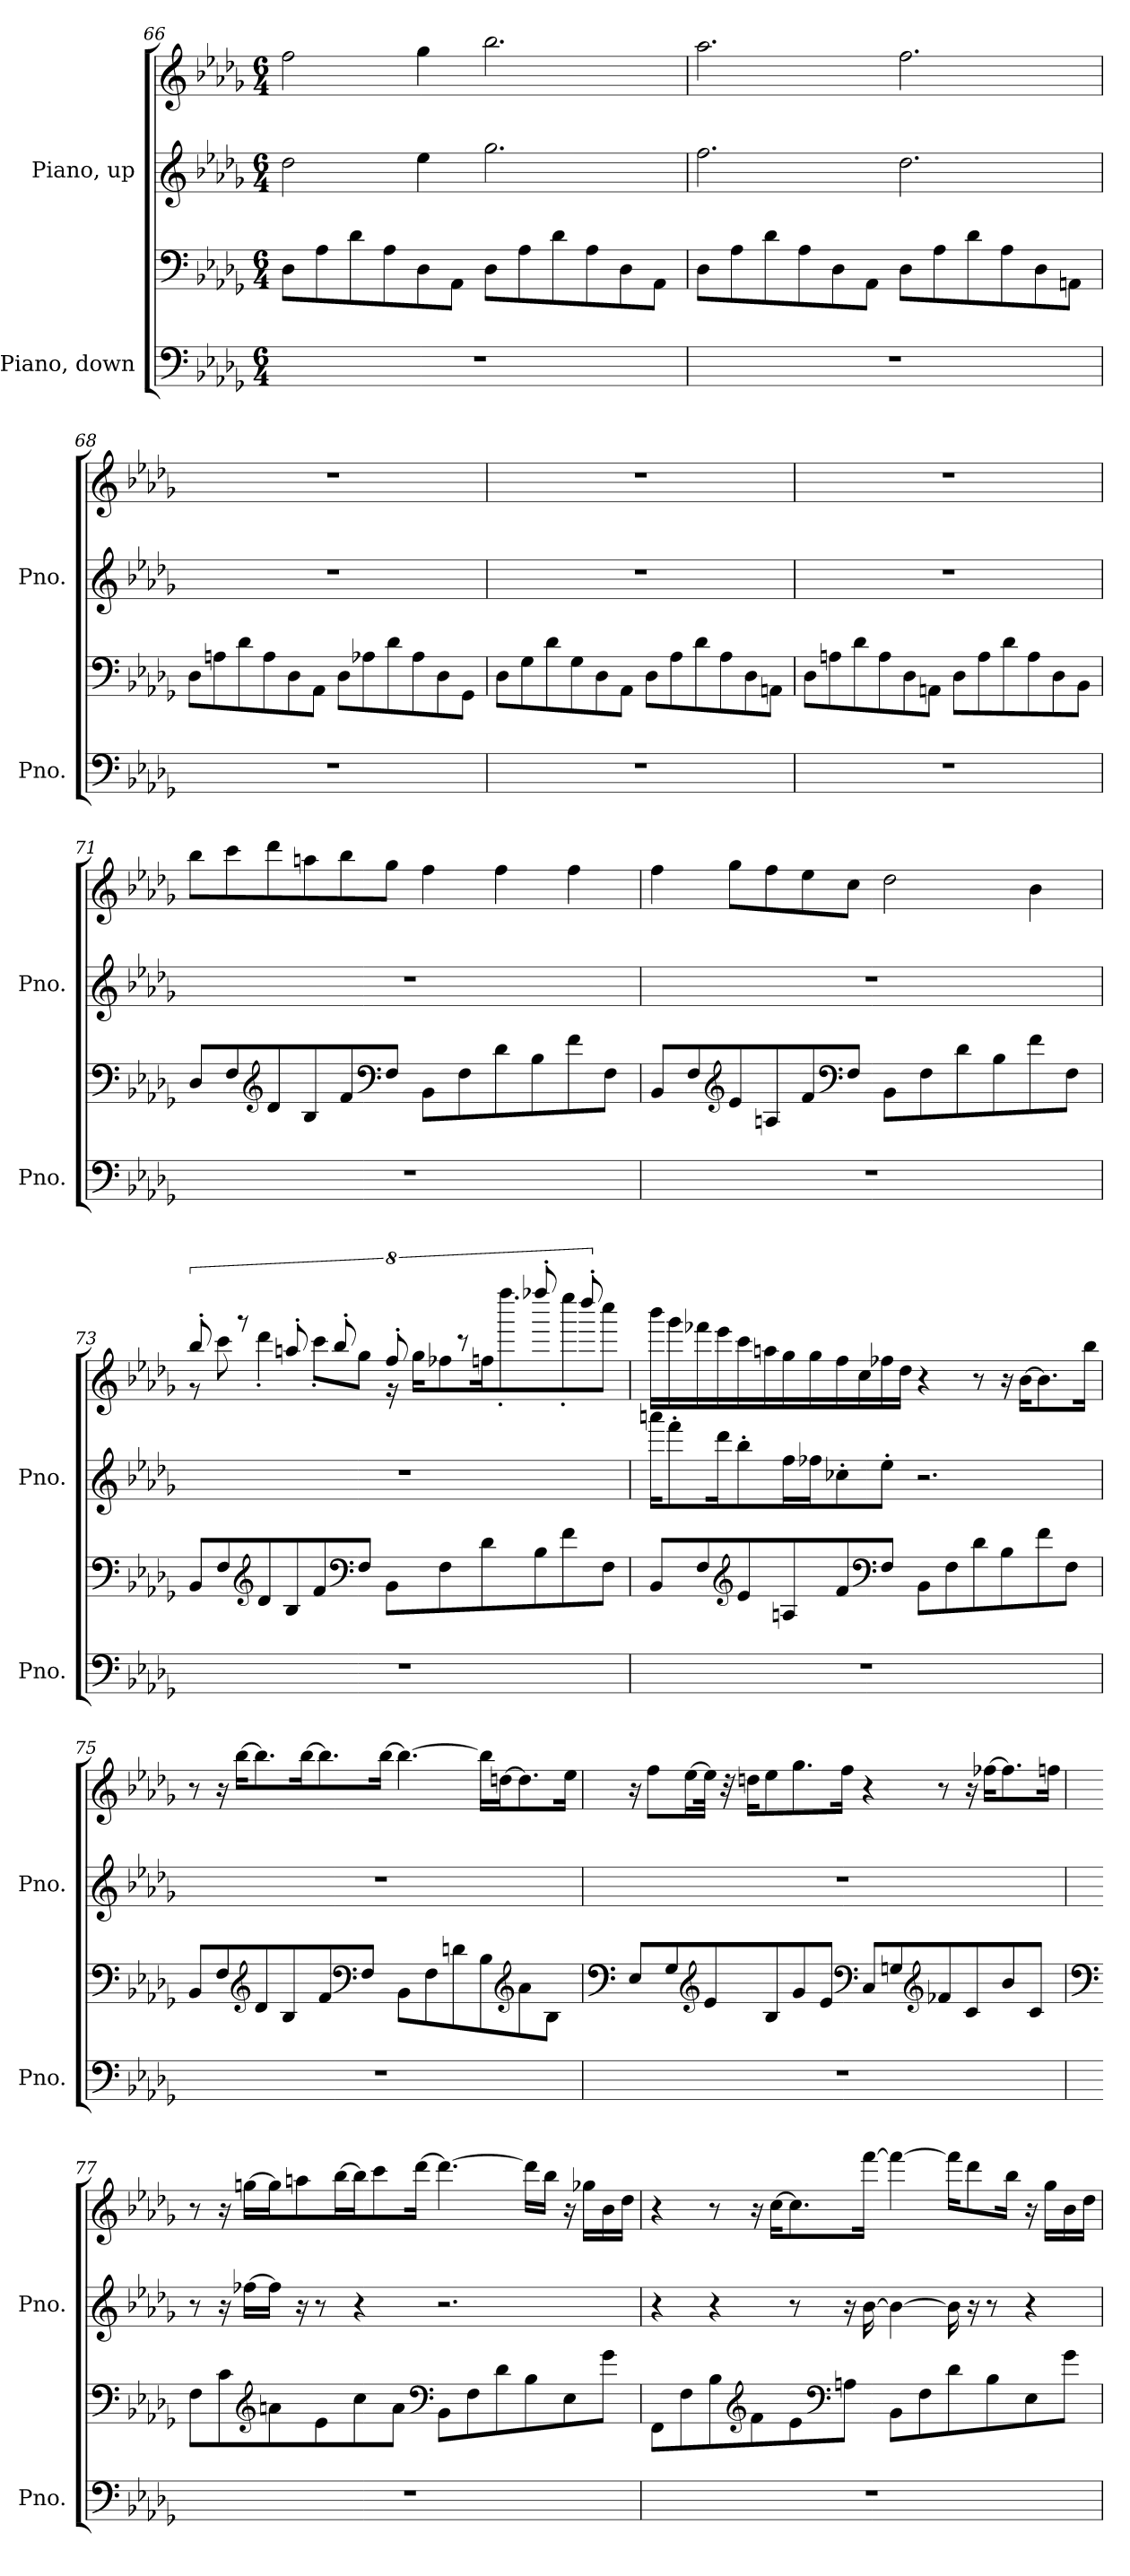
**kern	**kern	**kern	**kern
*part2	*part2	*part1	*part1
*staff4	*staff3	*staff2	*staff1
*I"Piano, down	*	*I"Piano, up	*
*I'Pno.	*	*I'Pno.	*
!!LO:LB:g=z
*clefF4	*clefF4	*clefG2	*clefG2
*k[b-e-a-d-g-]	*k[b-e-a-d-g-]	*k[b-e-a-d-g-]	*k[b-e-a-d-g-]
*M6/4	*M6/4	*M6/4	*M6/4
=66	=66	=66	=66
1.r	8D-\L	2dd-\	2ff\
.	8A-\	.	.
.	8d-\	.	.
.	8A-\	.	.
.	8D-\	4ee-\	4gg-\
.	8AA-\J	.	.
.	8D-\L	2.gg-\	2.bb-\
.	8A-\	.	.
.	8d-\	.	.
.	8A-\	.	.
.	8D-\	.	.
.	8AA-\J	.	.
=67	=67	=67	=67
1.r	8D-\L	2.ff\	2.aa-\
.	8A-\	.	.
.	8d-\	.	.
.	8A-\	.	.
.	8D-\	.	.
.	8AA-\J	.	.
.	8D-\L	2.dd-\	2.ff\
.	8A-\	.	.
.	8d-\	.	.
.	8A-\	.	.
.	8D-\	.	.
.	8AAn\J	.	.
=68	=68	=68	=68
1.r	8D-\L	1.r	1.r
.	8An\	.	.
.	8d-\	.	.
.	8A\	.	.
.	8D-\	.	.
.	8AA-\J	.	.
.	8D-\L	.	.
.	8A-X\	.	.
.	8d-\	.	.
.	8A-\	.	.
.	8D-\	.	.
.	8GG-\J	.	.
!!LO:LB:g=z
=69	=69	=69	=69
1.r	8D-\L	1.r	1.r
.	8G-\	.	.
.	8d-\	.	.
.	8G-\	.	.
.	8D-\	.	.
.	8AA-\J	.	.
.	8D-\L	.	.
.	8A-\	.	.
.	8d-\	.	.
.	8A-\	.	.
.	8D-\	.	.
.	8AAn\J	.	.
=70	=70	=70	=70
1.r	8D-\L	1.r	1.r
.	8An\	.	.
.	8d-\	.	.
.	8A\	.	.
.	8D-\	.	.
.	8AAn\J	.	.
.	8D-\L	.	.
.	8A\	.	.
.	8d-\	.	.
.	8A\	.	.
.	8D-\	.	.
.	8BB-\J	.	.
!!LO:PB:g=z
=71	=71	=71	=71
1.r	8D-/L	1.r	8bb-\L
.	8F/	.	8ccc\
*	*clefG2	*	*
.	8d-/	.	8ddd-\
.	8B-/	.	8aan\
.	8f/	.	8bb-\
*	*clefF4	*	*
.	8F/J	.	8gg-\J
.	8BB-\L	.	4ff\
.	8F\	.	.
.	8d-\	.	4ff\
.	8B-\	.	.
.	8f\	.	4ff\
.	8F\J	.	.
=72	=72	=72	=72
1.r	8BB-/L	1.r	4ff\
.	8F/	.	.
*	*clefG2	*	*
.	8e-/	.	8gg-\L
.	8An/	.	8ff\
.	8f/	.	8ee-\
*	*clefF4	*	*
.	8F/J	.	8cc\J
.	8BB-\L	.	2dd-\
.	8F\	.	.
.	8d-\	.	.
.	8B-\	.	.
.	8f\	.	4b-\
.	8F\J	.	.
!!LO:LB:g=z
=73	=73	=73	=73
*	*	*	*^
1.r	8BB-/L	1.r	16%3bb-'/	8r
.	8F/	.	.	8ccc\
.	.	.	16%3r	.
*	*clefG2	*	*	*
.	8d-/	.	.	4ddd-'\
.	8B-/	.	16%3aan'/	.
.	8f/	.	.	8ccc'\L
.	.	.	16%3bb-'/	.
*	*clefF4	*	*	*
.	8F/J	.	.	8gg-\J
.	8BB-\L	.	16%3ff'/	16r
.	.	.	.	16gg-\KL
.	8F\	.	.	8ff-X\
.	.	.	16%3r	.
.	8d-\	.	.	16ffn\K
.	.	.	.	8.ffff'\
.	8B-\	.	16%3ffff-X'/	.
.	8f\	.	.	8eeee-'\
.	.	.	16%3dddd-'/	.
.	8F\J	.	.	8cccc\J
*	*	*	*v	*v
!!LO:LB:g=z
=74	=74	=74	=74
1.r	8BB-/L	16aaan\KL	16bbb-\LL
.	.	8fff'\	16ggg-\
.	8F/	.	16fff-X\
.	.	16ddd-\K	16eee-\
*	*clefG2	*	*
.	8e-/	8bb-'\	16ccc\
.	.	.	16aan\
.	8An/	16ff\L	16gg-\
.	.	16ff-X\J	16gg-\
.	8f/	8cc-X'\	16ff\
.	.	.	16cc\
*	*clefF4	*	*
.	8F/J	8ee-'\J	16ff-X\
.	.	.	16dd-\JJ
.	8BB-\L	2.r	4r
.	8F\	.	.
.	8d-\	.	8r
.	8B-\	.	16r
.	.	.	[16b-\KL
.	8f\	.	8.b-\]
.	8F\J	.	.
.	.	.	16bb-\Jk
!!LO:PB:g=z
=75	=75	=75	=75
1.r	8BB-/L	1.r	8r
.	8F/	.	16r
.	.	.	[16bb-\KL
*	*clefG2	*	*
.	8d-/	.	8.bb-\]
.	8B-/	.	.
.	.	.	[16bb-\K
.	8f/	.	8.bb-\]
*	*clefF4	*	*
.	8F/J	.	.
.	.	.	[16bb-\Jk
.	8BB-\L	.	4.bb-\_
.	8F\	.	.
.	8dn\	.	.
.	8B-\	.	16bb-\LL]
.	.	.	[16ddn\J
*	*clefG2	*	*
.	8a-\	.	8.dd\]
.	8B-\J	.	.
.	.	.	16ee-\Jk
!!LO:LB:g=z
=76	=76	=76	=76
*	*clefF4	*	*
1.r	8E-/L	1.r	16r
.	.	.	8ff\L
.	8G-/	.	.
.	.	.	[16ee-\L
*	*clefG2	*	*
.	8e-/	.	32ee-\JJk]
.	.	.	32r
.	.	.	16ddn\KL
.	8B-/	.	8ee-\
.	8g-/	.	8.gg-\
.	8e-/J	.	.
.	.	.	16ff\Jk
*	*clefF4	*	*
.	8C/L	.	4r
.	8Gn/	.	.
*	*clefG2	*	*
.	8f-X/	.	8r
.	8c/	.	16r
.	.	.	[16ff-X\KL
.	8b-/	.	8.ff-\]
.	8c/J	.	.
.	.	.	16ffn\Jk
!!LO:LB:g=z
=77	=77	=77	=77
*	*clefF4	*	*
1.r	8F\L	8r	8r
.	8c\	16r	16r
.	.	[16ff-X\LL	[16ggn\LL
*	*clefG2	*	*
.	8an\	16ff-\JJ]	16gg\J]
.	.	16r	8aan\
.	8e-\	8r	.
.	.	.	[16bb-\L
.	8cc\	4r	16bb-\J]
.	.	.	8ccc\
.	8a\J	.	.
.	.	.	[16ddd-\Jk
*	*clefF4	*	*
.	8BB-\L	2.r	4.ddd-\_
.	8F\	.	.
.	8d-\	.	.
.	8B-\	.	16ddd-\LL]
.	.	.	16bb-\JJ
.	8E-\	.	16r
.	.	.	16gg-X\LL
.	8g-\J	.	16b-\
.	.	.	16dd-\JJ
!!LO:PB:g=z
=78	=78	=78	=78
1.r	8FF\L	4r	4r
.	8F\	.	.
.	8B-\	4r	8r
*	*clefG2	*	*
.	8f\	.	16r
.	.	.	[16cc\KL
.	8e-\	8r	8.cc\]
*	*clefF4	*	*
.	8An\J	16r	.
.	.	[16b-\	[16fff\Jk
.	8BB-\L	4b-\_	4fff\_
.	8F\	.	.
.	8d-\	16b-\]	16fff\KL]
.	.	16r	8ddd-\
.	8B-\	8r	.
.	.	.	16bb-\Jk
.	8E-\	4r	16r
.	.	.	16gg-\LL
.	8g-\J	.	16b-\
.	.	.	16dd-\JJ
=	=	=	=
*-	*-	*-	*-
